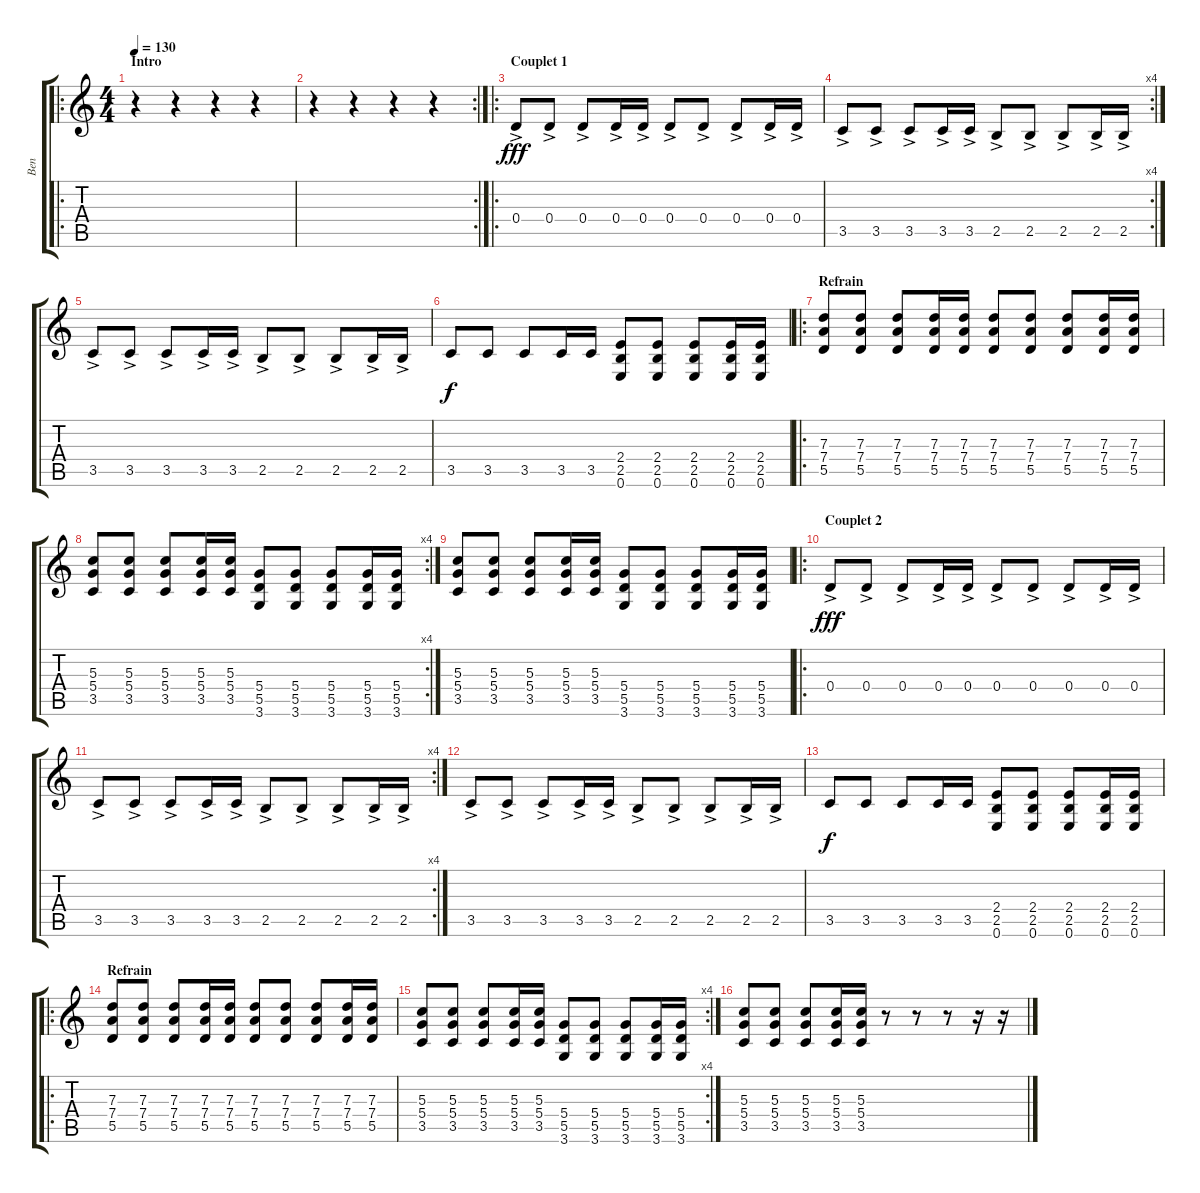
\track ("Ben" "Ben") {instrument distortionguitar}
\staff {score tabs}
\tuning (E4 B3 G3 D3 A2 E2) {hide}
\ro
\ts (4 4)
\section ("" "Intro")
\tempo 130
\clef g2
\ks c
r.4{dy fff instrument distortionguitar} r.4 r.4 r.4 |
\rc 2
r.4 r.4 r.4 r.4 |
\ro
\section ("" "Couplet 1")
0.4{ac}.8 0.4{ac}.8 0.4{ac}.8 0.4{ac}.16 0.4{ac}.16 0.4{ac}.8 0.4{ac}.8 0.4{ac}.8 0.4{ac}.16 0.4{ac}.16 |
\rc 4
3.5{ac}.8 3.5{ac}.8 3.5{ac}.8 3.5{ac}.16 3.5{ac}.16 2.5{ac}.8 2.5{ac}.8 2.5{ac}.8 2.5{ac}.16 2.5{ac}.16 |
3.5{ac}.8 3.5{ac}.8 3.5{ac}.8 3.5{ac}.16 3.5{ac}.16 2.5{ac}.8 2.5{ac}.8 2.5{ac}.8 2.5{ac}.16 2.5{ac}.16 |
3.5.8{dy f} 3.5.8 3.5.8 3.5.16 3.5.16 (2.4 2.5 0.6).8 (2.4 2.5 0.6).8 (2.4 2.5 0.6).8 (2.4 2.5 0.6).16 (2.4 2.5 0.6).16 |
\ro
\section ("" "Refrain")
(7.3 7.4 5.5).8 (7.3 7.4 5.5).8 (7.3 7.4 5.5).8 (7.3 7.4 5.5).16 (7.3 7.4 5.5).16 (7.3 7.4 5.5).8 (7.3 7.4 5.5).8 (7.3 7.4 5.5).8 (7.3 7.4 5.5).16 (7.3 7.4 5.5).16 |
\rc 4
(5.3 5.4 3.5).8 (5.3 5.4 3.5).8 (5.3 5.4 3.5).8 (5.3 5.4 3.5).16 (5.3 5.4 3.5).16 (5.4 5.5 3.6).8 (5.4 5.5 3.6).8 (5.4 5.5 3.6).8 (5.4 5.5 3.6).16 (5.4 5.5 3.6).16 |
(5.3 5.4 3.5).8 (5.3 5.4 3.5).8 (5.3 5.4 3.5).8 (5.3 5.4 3.5).16 (5.3 5.4 3.5).16 (5.4 5.5 3.6).8 (5.4 5.5 3.6).8 (5.4 5.5 3.6).8 (5.4 5.5 3.6).16 (5.4 5.5 3.6).16 |
\ro
\section ("" "Couplet 2")
0.4{ac}.8{dy fff} 0.4{ac}.8 0.4{ac}.8 0.4{ac}.16 0.4{ac}.16 0.4{ac}.8 0.4{ac}.8 0.4{ac}.8 0.4{ac}.16 0.4{ac}.16 |
\rc 4
3.5{ac}.8 3.5{ac}.8 3.5{ac}.8 3.5{ac}.16 3.5{ac}.16 2.5{ac}.8 2.5{ac}.8 2.5{ac}.8 2.5{ac}.16 2.5{ac}.16 |
3.5{ac}.8 3.5{ac}.8 3.5{ac}.8 3.5{ac}.16 3.5{ac}.16 2.5{ac}.8 2.5{ac}.8 2.5{ac}.8 2.5{ac}.16 2.5{ac}.16 |
3.5.8{dy f} 3.5.8 3.5.8 3.5.16 3.5.16 (2.4 2.5 0.6).8 (2.4 2.5 0.6).8 (2.4 2.5 0.6).8 (2.4 2.5 0.6).16 (2.4 2.5 0.6).16 |
\ro
\section ("" "Refrain")
(7.3 7.4 5.5).8 (7.3 7.4 5.5).8 (7.3 7.4 5.5).8 (7.3 7.4 5.5).16 (7.3 7.4 5.5).16 (7.3 7.4 5.5).8 (7.3 7.4 5.5).8 (7.3 7.4 5.5).8 (7.3 7.4 5.5).16 (7.3 7.4 5.5).16 |
\rc 4
(5.3 5.4 3.5).8 (5.3 5.4 3.5).8 (5.3 5.4 3.5).8 (5.3 5.4 3.5).16 (5.3 5.4 3.5).16 (5.4 5.5 3.6).8 (5.4 5.5 3.6).8 (5.4 5.5 3.6).8 (5.4 5.5 3.6).16 (5.4 5.5 3.6).16 |
(5.3 5.4 3.5).8 (5.3 5.4 3.5).8 (5.3 5.4 3.5).8 (5.3 5.4 3.5).16 (5.3 5.4 3.5).16 r.8 r.8 r.8 r.16 r.16
